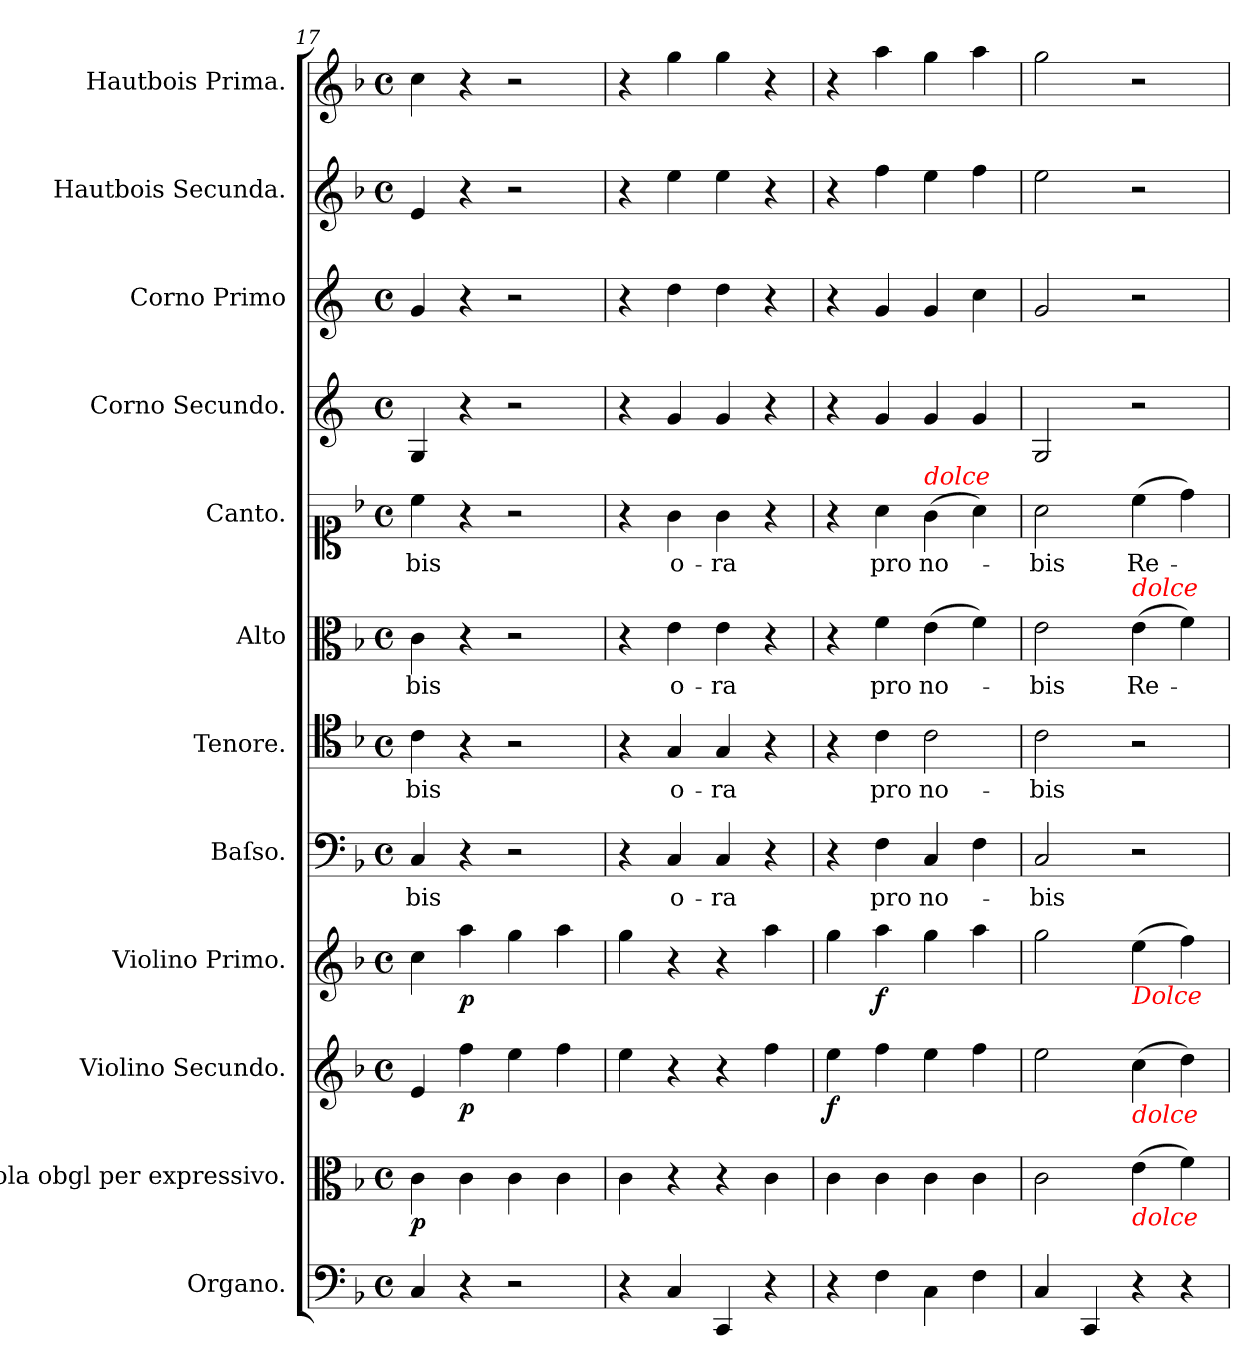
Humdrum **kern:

**kern	**dynam	**kern	**dynam	**kern	**dynam	**kern	**dynam	**kern	**text	**kern	**text	**kern	**text	**kern	**text	**kern	**kern	**kern	**kern
*part12	*part12	*part11	*part11	*part10	*part10	*part9	*part9	*part8	*part8	*part7	*part7	*part6	*part6	*part5	*part5	*part4	*part3	*part2	*part1
*staff12	*staff12	*staff11	*staff11	*staff10	*staff10	*staff9	*staff9	*staff8	*staff8	*staff7	*staff7	*staff6	*staff6	*staff5	*staff5	*staff4	*staff3	*staff2	*staff1
*I"Organo.	*	*I"Viola obgl per expressivo.	*	*I"Violino Secundo.	*	*I"Violino Primo.	*	*I"Baſso.	*	*I"Tenore.	*	*I"Alto	*	*I"Canto.	*	*I"Corno Secundo.	*I"Corno Primo	*I"Hautbois Secunda.	*I"Hautbois Prima.
*I'org	*	*I'vla	*	*I'vl 2	*	*I'vl 1	*	*I'B	*	*I'T	*	*I'A	*	*	*	*I'cor 2	*I'cor 1	*	*
*clefF4	*	*clefC3	*	*clefG2	*	*clefG2	*	*clefF4	*	*clefC4	*	*clefC3	*	*clefC1	*	*clefG2	*clefG2	*clefG2	*clefG2
*	*	*	*	*	*	*	*	*	*	*	*	*	*	*	*	*ITrd4c7	*ITrd4c7	*	*
*k[b-]	*	*k[b-]	*	*k[b-]	*	*k[b-]	*	*k[b-]	*	*k[b-]	*	*k[b-]	*	*k[b-]	*	*k[b-]	*k[b-]	*k[b-]	*k[b-]
*F:	*	*F:	*	*F:	*	*F:	*	*F:	*	*F:	*	*F:	*	*F:	*	*F:	*F:	*F:	*F:
*M4/4	*	*M4/4	*	*M4/4	*	*M4/4	*	*M4/4	*	*M4/4	*	*M4/4	*	*M4/4	*	*M4/4	*M4/4	*M4/4	*M4/4
*met(c)	*	*met(c)	*	*met(c)	*	*met(c)	*	*met(c)	*	*met(c)	*	*met(c)	*	*met(c)	*	*met(c)	*met(c)	*met(c)	*met(c)
=17	=17	=17	=17	=17	=17	=17	=17	=17	=17	=17	=17	=17	=17	=17	=17	=17	=17	=17	=17
4C/	.	4c\	p	4e/	.	4cc\	.	4C/	-bis	4c\	-bis	4c\	-bis	4cc\	-bis	4C/	4c/	4e/	4cc\
4r	.	4c\	.	4ff\	p	4aa\	p	4r	.	4r	.	4r	.	4r	.	4r	4r	4r	4r
2r	.	4c\	.	4ee\	.	4gg\	.	2r	.	2r	.	2r	.	2r	.	2r	2r	2r	2r
.	.	4c\	.	4ff\	.	4aa\	.	.	.	.	.	.	.	.	.	.	.	.	.
=18	=18	=18	=18	=18	=18	=18	=18	=18	=18	=18	=18	=18	=18	=18	=18	=18	=18	=18	=18
4r	.	4c\	.	4ee\	.	4gg\	.	4r	.	4r	.	4r	.	4r	.	4r	4r	4r	4r
4C/	piano	4r	.	4r	.	4r	.	4C/	o-	4G/	o-	4e\	o-	4g\	o-	4c/	4g\	4ee\	4gg\
4CC/	.	4r	.	4r	.	4r	.	4C/	-ra	4G/	-ra	4e\	-ra	4g\	-ra	4c/	4g\	4ee\	4gg\
4r	.	4c\	.	4ff\	.	4aa\	.	4r	.	4r	.	4r	.	4r	.	4r	4r	4r	4r
=19	=19	=19	=19	=19	=19	=19	=19	=19	=19	=19	=19	=19	=19	=19	=19	=19	=19	=19	=19
4r	.	4c\	forto	4ee\	f.	4gg\	.	4r	.	4r	.	4r	.	4r	.	4r	4r	4r	4r
4F\	.	4c\	.	4ff\	.	4aa\	f	4F\	pro	4c\	pro	4f\	pro	4a\	pro	4c/	4c/	4ff\	4aa\
!	!	!	!	!	!	!	!	!	!	!	!	!	!	!LO:TX:a:i:color=red:t=dolce	!	!	!	!	!
4C\	.	4c\	.	4ee\	.	4gg\	.	4C/	no-	2c\	no-	(4e\	no-	(4g\	no-	4c/	4c/	4ee\	4gg\
4F\	.	4c\	.	4ff\	.	4aa\	.	4F\	.	.	.	4f\)	.	4a\)	.	4c/	4f\	4ff\	4aa\
=20	=20	=20	=20	=20	=20	=20	=20	=20	=20	=20	=20	=20	=20	=20	=20	=20	=20	=20	=20
4C/	.	2c\	.	2ee\	.	2gg\	.	2C/	-bis	2c\	-bis	2e\	-bis	2a\	-bis	2C/	2c/	2ee\	2gg\
4CC/	.	.	.	.	.	.	.	.	.	.	.	.	.	.	.	.	.	.	.
!	!	!	!	!	!	!	!	!	!	!	!	!LO:TX:a:i:color=red:t=dolce	!	!	!	!	!	!	!
!	!	!	!	!	!	!LO:TX:b:i:color=red:t=Dolce	!	!	!	!	!	!	!	!	!	!	!	!	!
!	!	!	!	!LO:TX:b:i:color=red:t=dolce	!	!	!	!	!	!	!	!	!	!	!	!	!	!	!
!	!	!LO:TX:b:i:color=red:t=dolce	!	!	!	!	!	!	!	!	!	!	!	!	!	!	!	!	!
4r	.	(4e\	.	(4cc\	.	(4ee\	.	2r	.	2r	.	(4e\	Re-	(4cc\	Re-	2r	2r	2r	2r
4r	.	4f\)	.	4dd\)	.	4ff\)	.	.	.	.	.	4f\)	.	4dd\)	.	.	.	.	.
=	=	=	=	=	=	=	=	=	=	=	=	=	=	=	=	=	=	=	=
*-	*-	*-	*-	*-	*-	*-	*-	*-	*-	*-	*-	*-	*-	*-	*-	*-	*-	*-	*-
